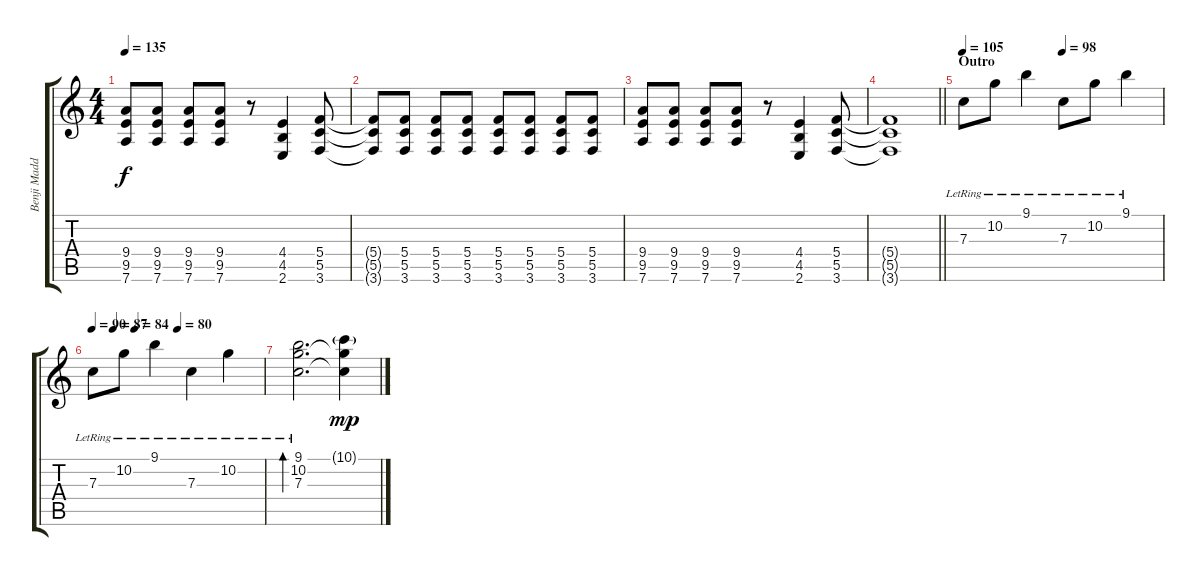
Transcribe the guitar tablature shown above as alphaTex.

\track ("Benji Madden - Guitar" "Benji Madd") {instrument acousticguitarsteel}
\staff {score tabs}
\tuning (D4 A3 F3 C3 G2 D2) {hide}
\ts (4 4)
\tempo 135
\clef g2
\ks c
(9.4 9.5 7.6).8{dy f} (9.4 9.5 7.6).8 (9.4 9.5 7.6).8 (9.4 9.5 7.6).8 r.8 (4.4 4.5 2.6).4 (5.4 5.5 3.6).8 |
(5.4{t} 5.5{t} 3.6{t}).8 (5.4 5.5 3.6).8 (5.4 5.5 3.6).8 (5.4 5.5 3.6).8{instrument distortionguitar} (5.4 5.5 3.6).8 (5.4 5.5 3.6).8 (5.4 5.5 3.6).8 (5.4 5.5 3.6).8 |
(9.4 9.5 7.6).8{instrument distortionguitar} (9.4 9.5 7.6).8 (9.4 9.5 7.6).8 (9.4 9.5 7.6).8 r.8 (4.4 4.5 2.6).4 (5.4 5.5 3.6).8 |
\barLineRight lightlight
(5.4{t} 5.5{t} 3.6{t}).1 |
\section ("" "Outro")
\tempo 105
\tempo (98 0.5)
7.3{lr}.8{instrument electricguitarclean} 10.2{lr}.8 9.1{lr}.4 7.3{lr}.8 10.2{lr}.8 9.1{lr}.4 |
\tempo 90
\tempo (87 0.125)
\tempo (84 0.25)
\tempo (80 0.5)
7.3{lr}.8 10.2{lr}.8 9.1{lr}.4 7.3{lr}.4 10.2{lr}.4 |
(9.1{lr} 10.2{lr} 7.3{lr}).2{d bd 240} (10.1{g} 10.2{t} 7.3{t}).4{dy mp}
